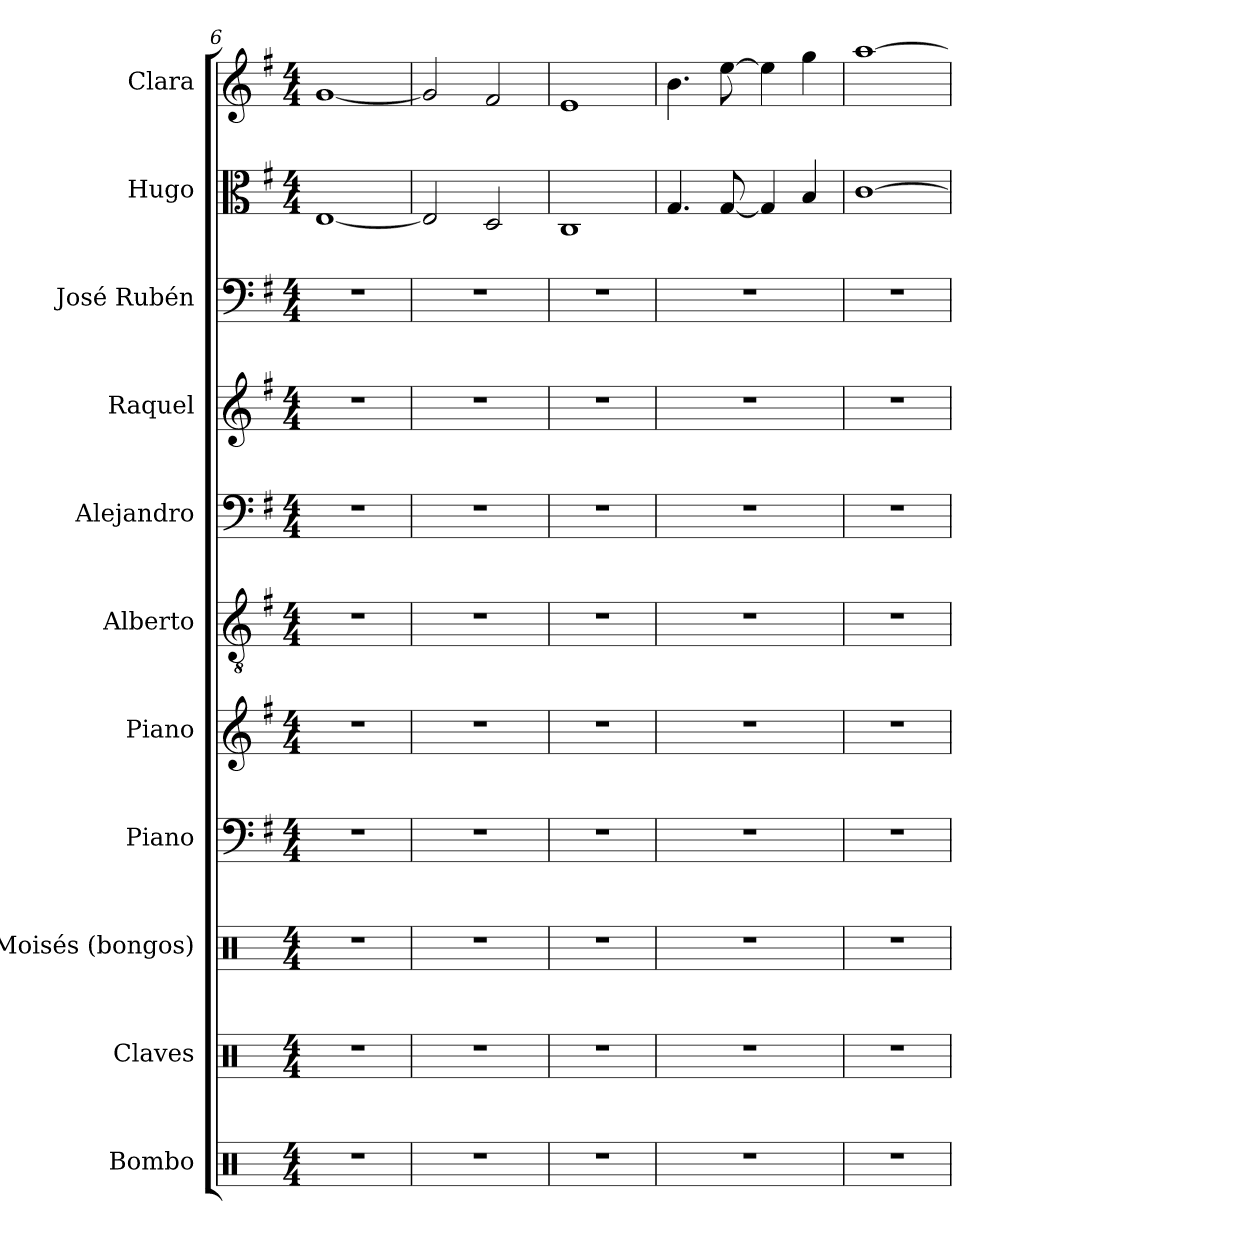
**kern	**kern	**kern	**kern	**kern	**kern	**kern	**kern	**kern	**kern	**kern
*part11	*part10	*part9	*part8	*part7	*part6	*part5	*part4	*part3	*part2	*part1
*staff11	*staff10	*staff9	*staff8	*staff7	*staff6	*staff5	*staff4	*staff3	*staff2	*staff1
*I"Bombo	*I"Claves	*I"Moisés (bongos)	*I"Piano	*I"Piano	*I"Alberto	*I"Alejandro	*I"Raquel	*I"José Rubén	*I"Hugo	*I"Clara
*I'Bmb.	*I'Clv.	*I'Bo.	*I'Pno.	*I'Pno.	*	*	*	*	*	*
*clefX	*clefX	*clefX	*clefF4	*clefG2	*clefGv2	*clefF4	*clefG2	*clefF4	*clefC3	*clefG2
*k[]	*k[]	*k[]	*k[f#]	*k[f#]	*k[f#]	*k[f#]	*k[f#]	*k[f#]	*k[f#]	*k[f#]
*M4/4	*M4/4	*M4/4	*M4/4	*M4/4	*M4/4	*M4/4	*M4/4	*M4/4	*M4/4	*M4/4
=6	=6	=6	=6	=6	=6	=6	=6	=6	=6	=6
1r	1r	1r	1r	1r	1r	1r	1r	1r	[1E	[1g
=7	=7	=7	=7	=7	=7	=7	=7	=7	=7	=7
1r	1r	1r	1r	1r	1r	1r	1r	1r	2E/]	2g/]
.	.	.	.	.	.	.	.	.	2D/	2f#/
=8	=8	=8	=8	=8	=8	=8	=8	=8	=8	=8
1r	1r	1r	1r	1r	1r	1r	1r	1r	1C	1e
=9	=9	=9	=9	=9	=9	=9	=9	=9	=9	=9
1r	1r	1r	1r	1r	1r	1r	1r	1r	4.G/	4.b\
.	.	.	.	.	.	.	.	.	[8G/	[8ee\
.	.	.	.	.	.	.	.	.	4G/]	4ee\]
.	.	.	.	.	.	.	.	.	4B/	4gg\
=10	=10	=10	=10	=10	=10	=10	=10	=10	=10	=10
1r	1r	1r	1r	1r	1r	1r	1r	1r	[1c	[1aa
=	=	=	=	=	=	=	=	=	=	=
*-	*-	*-	*-	*-	*-	*-	*-	*-	*-	*-
